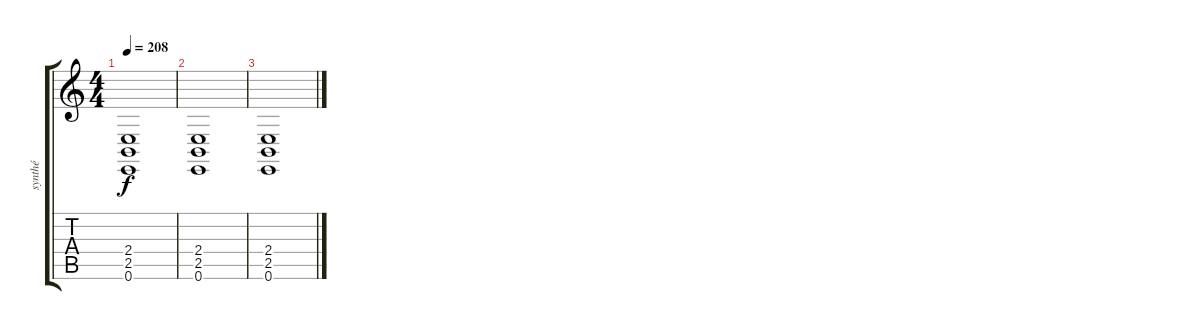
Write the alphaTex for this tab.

\track ("synthé" "synthé") {instrument drawbarorgan}
\staff {score tabs}
\tuning (E4 B3 G3 D3 A2 E2) {hide}
\ts (4 4)
\tempo 208
\clef g2
\ks c
(2.4 2.5 0.6).1{dy f} |
(2.4 2.5 0.6).1 |
(2.4 2.5 0.6).1
